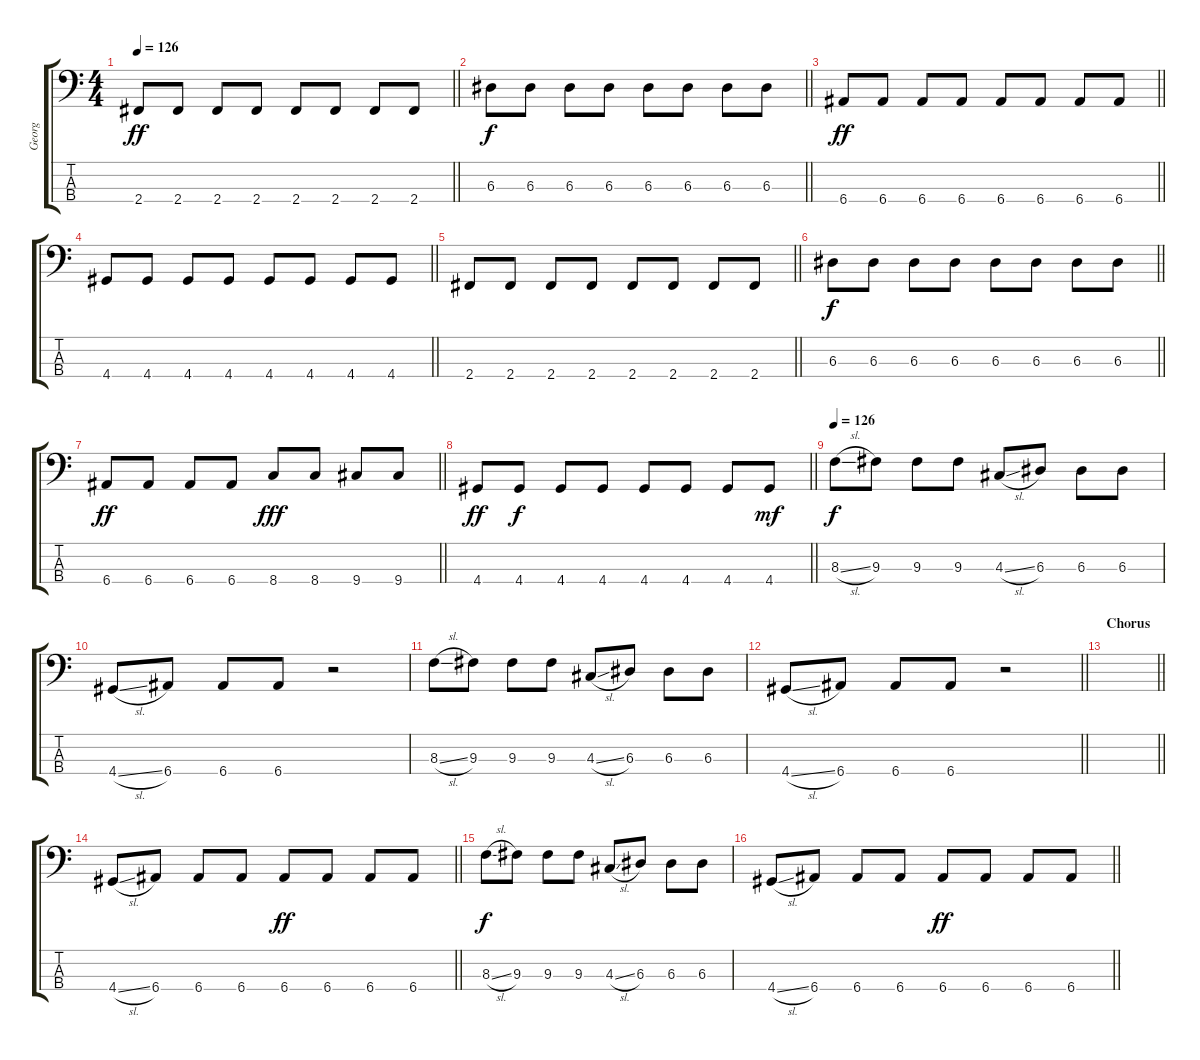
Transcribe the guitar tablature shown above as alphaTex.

\track ("Georg" "Georg") {instrument electricbassfinger}
\staff {score tabs}
\tuning (G2 D2 A1 E1) {hide}
\ts (4 4)
\tempo 126
\clef f4
\barLineRight lightlight
\ks c
2.4.8{dy ff} 2.4.8 2.4.8 2.4.8 2.4.8 2.4.8 2.4.8 2.4.8 |
\barLineRight lightlight
6.3.8{dy f} 6.3.8 6.3.8 6.3.8 6.3.8 6.3.8 6.3.8 6.3.8 |
\barLineRight lightlight
6.4.8{dy ff} 6.4.8 6.4.8 6.4.8 6.4.8 6.4.8 6.4.8 6.4.8 |
\barLineRight lightlight
4.4.8 4.4.8 4.4.8 4.4.8 4.4.8 4.4.8 4.4.8 4.4.8 |
\barLineRight lightlight
2.4.8 2.4.8 2.4.8 2.4.8 2.4.8 2.4.8 2.4.8 2.4.8 |
\barLineRight lightlight
6.3.8{dy f} 6.3.8 6.3.8 6.3.8 6.3.8 6.3.8 6.3.8 6.3.8 |
\barLineRight lightlight
6.4.8{dy ff} 6.4.8 6.4.8 6.4.8 8.4.8{dy fff} 8.4.8 9.4.8 9.4.8 |
\barLineRight lightlight
4.4.8{dy ff} 4.4.8{dy f} 4.4.8 4.4.8 4.4.8 4.4.8 4.4.8 4.4.8{dy mf} |
\tempo 126
8.3{sl}.8{dy f} 9.3.8 9.3.8 9.3.8 4.3{sl}.8 6.3.8 6.3.8 6.3.8 |
4.4{sl}.8 6.4.8 6.4.8 6.4.8 r.2 |
8.3{sl}.8 9.3.8 9.3.8 9.3.8 4.3{sl}.8 6.3.8 6.3.8 6.3.8 |
\barLineRight lightlight
4.4{sl}.8 6.4.8 6.4.8 6.4.8 r.2 |
\section ("" "Chorus")
\barLineRight lightlight
|
\barLineRight lightlight
4.4{sl}.8 6.4.8 6.4.8 6.4.8 6.4.8{dy ff} 6.4.8 6.4.8 6.4.8 |
8.3{sl}.8{dy f} 9.3.8 9.3.8 9.3.8 4.3{sl}.8 6.3.8 6.3.8 6.3.8 |
\barLineRight lightlight
4.4{sl}.8 6.4.8 6.4.8 6.4.8 6.4.8{dy ff} 6.4.8 6.4.8 6.4.8
